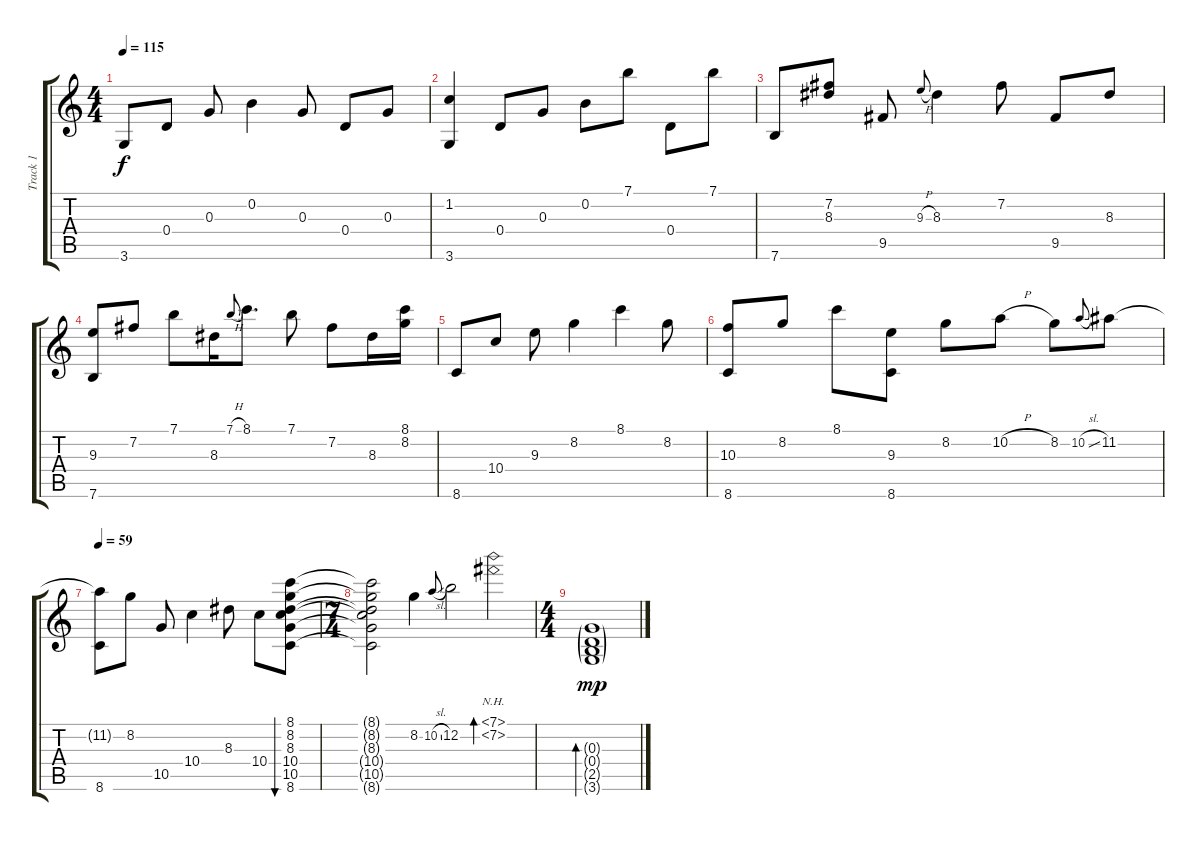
\track ("Track 1" "Track 1") {instrument acousticguitarsteel}
\staff {score tabs}
\tuning (E4 B3 G3 D3 A2 E2) {hide}
\ts (4 4)
\tempo 115
\clef g2
\ks c
3.6.8{dy f} 0.4.8 0.3.8 0.2.4 0.3.8 0.4.8 0.3.8 |
(1.2 3.6).4 0.4.8 0.3.8 0.2.8 7.1.8 0.4.8 7.1.8 |
7.6.8 (7.2 8.3).8 9.5.8 9.3{h}.8{gr onbeat} 8.3.4 7.2.8 9.5.8 8.3.8 |
(9.3 7.6).8 7.2.8 7.1.8 8.3.16 7.1{h}.8{gr onbeat} 8.1.8{d} 7.1.8 7.2.8 8.3.16 (8.1 8.2).16 |
8.6.8 10.4.8 9.3.8 8.2.4 8.1.4 8.2.8 |
(10.3 8.6).8 8.2.8 8.1.8 (9.3 8.6).8 8.2.8 10.2{h}.8 8.2.8 10.2{sl}.8{gr onbeat} 11.2.8 |
\tempo 59
(11.2{t} 8.6).8 8.2.8 10.5.8 10.4.4 8.3.8 10.4.8 (8.1 8.2 8.3 10.4 10.5 8.6).8{bu 480} |
\ts (7 4)
(8.1{t} 8.2{t} 8.3{t} 10.4{t} 10.5{t} 8.6{t}).2 8.2.4 10.2{sl}.8{gr onbeat} 12.2.2 (7.1{nh} 7.2{nh}).2{bd 480} |
\ts (4 4)
(0.3{g} 0.4{g} 2.5{g} 3.6{g}).1{bd 480 dy mp}
